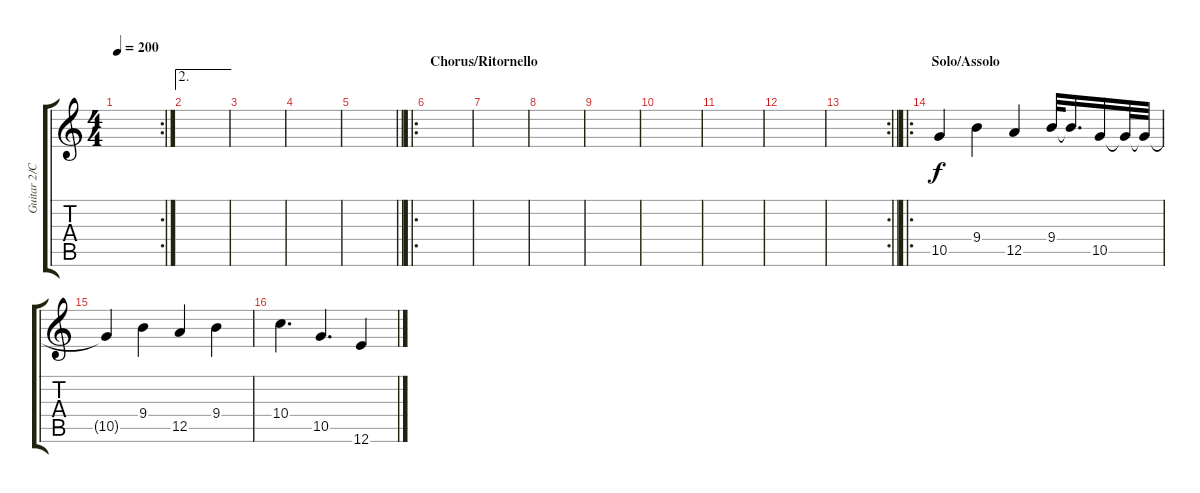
\track ("Guitar 2/Chitarra 2" "Guitar 2/C") {instrument overdrivenguitar}
\staff {score tabs}
\tuning (E4 B3 G3 D3 A2 E2) {hide}
\rc 2
\ts (4 4)
\tempo 200
\clef g2
\ks c
|
\ae 2
|
|
|
\barLineRight lightlight
|
\ro
\section ("" "Chorus/Ritornello")
|
|
|
|
|
|
|
\rc 2
\barLineRight lightlight
|
\ro
\section ("" "Solo/Assolo")
10.5.4 9.4.4 12.5.4 9.4.32 9.4{t}.16{d} 10.5.16 10.5{t}.32 10.5{t}.32 |
10.5{t}.4 9.4.4 12.5.4 9.4.4 |
10.4.4{d} 10.5.4{d} 12.6.4
